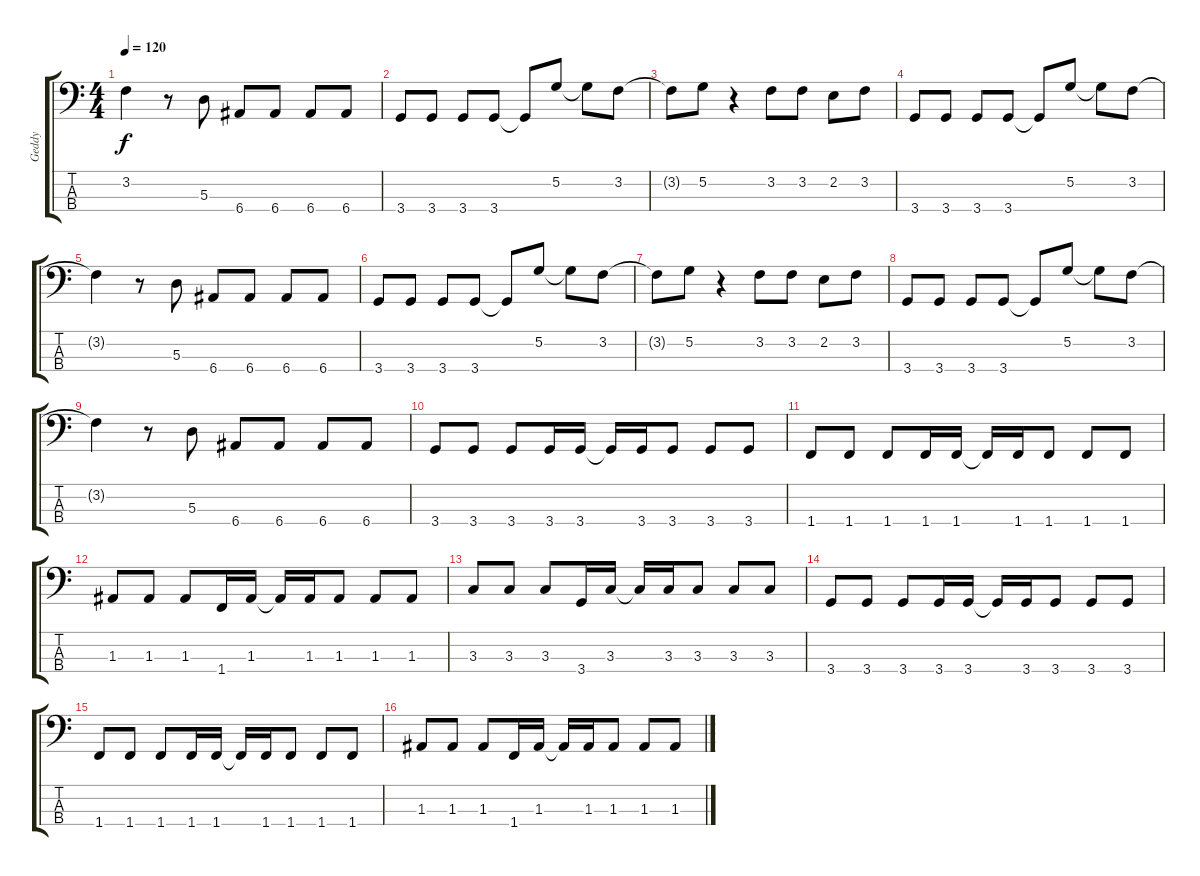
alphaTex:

\track ("Geddy" "Geddy") {instrument electricbassfinger}
\staff {score tabs}
\tuning (G2 D2 A1 E1) {hide}
\ts (4 4)
\tempo 120
\clef f4
\ks c
3.2{t}.4{dy f} r.8 5.3.8 6.4.8 6.4.8 6.4.8 6.4.8 |
3.4.8 3.4.8 3.4.8 3.4.8 3.4{t}.8 5.2.8 5.2{t}.8 3.2.8 |
3.2{t}.8 5.2.8 r.4 3.2.8 3.2.8 2.2.8 3.2.8 |
3.4.8 3.4.8 3.4.8 3.4.8 3.4{t}.8 5.2.8 5.2{t}.8 3.2.8 |
3.2{t}.4 r.8 5.3.8 6.4.8 6.4.8 6.4.8 6.4.8 |
3.4.8 3.4.8 3.4.8 3.4.8 3.4{t}.8 5.2.8 5.2{t}.8 3.2.8 |
3.2{t}.8 5.2.8 r.4 3.2.8 3.2.8 2.2.8 3.2.8 |
3.4.8 3.4.8 3.4.8 3.4.8 3.4{t}.8 5.2.8 5.2{t}.8 3.2.8 |
3.2{t}.4 r.8 5.3.8 6.4.8 6.4.8 6.4.8 6.4.8 |
3.4.8 3.4.8 3.4.8 3.4.16 3.4.16 3.4{t}.16 3.4.16 3.4.8 3.4.8 3.4.8 |
1.4.8 1.4.8 1.4.8 1.4.16 1.4.16 1.4{t}.16 1.4.16 1.4.8 1.4.8 1.4.8 |
1.3.8 1.3.8 1.3.8 1.4.16 1.3.16 1.3{t}.16 1.3.16 1.3.8 1.3.8 1.3.8 |
3.3.8 3.3.8 3.3.8 3.4.16 3.3.16 3.3{t}.16 3.3.16 3.3.8 3.3.8 3.3.8 |
3.4.8 3.4.8 3.4.8 3.4.16 3.4.16 3.4{t}.16 3.4.16 3.4.8 3.4.8 3.4.8 |
1.4.8 1.4.8 1.4.8 1.4.16 1.4.16 1.4{t}.16 1.4.16 1.4.8 1.4.8 1.4.8 |
1.3.8 1.3.8 1.3.8 1.4.16 1.3.16 1.3{t}.16 1.3.16 1.3.8 1.3.8 1.3.8
